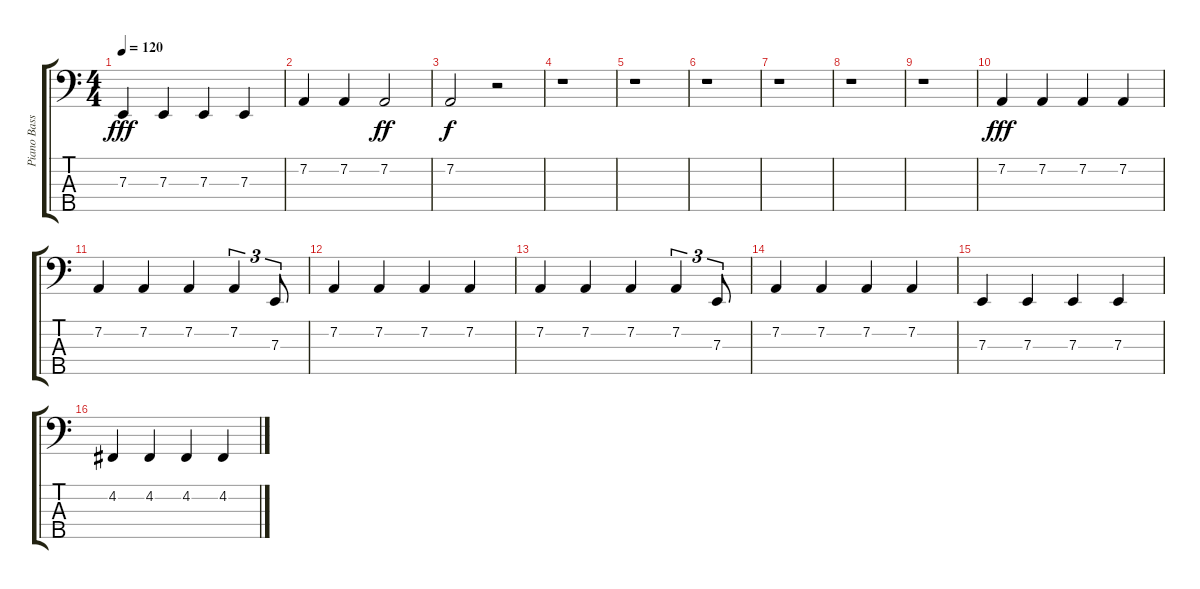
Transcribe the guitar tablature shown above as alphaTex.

\track ("Piano Bass" "Piano Bass") {instrument acousticgrandpiano}
\staff {score tabs}
\tuning (G2 D2 A1 E1 B0) {hide}
\ts (4 4)
\tempo 120
\clef f4
\ks c
7.3.4{dy fff} 7.3.4 7.3.4 7.3.4 |
7.2.4 7.2.4 7.2.2{dy ff} |
7.2.2{dy f} r.2 |
r.1 |
r.1 |
r.1 |
r.1 |
r.1 |
r.1 |
7.2.4{dy fff volume 16} 7.2.4 7.2.4 7.2.4 |
7.2.4 7.2.4 7.2.4 7.2.4{tu (3 2)} 7.3.8{tu (3 2)} |
7.2.4{volume 16} 7.2.4 7.2.4 7.2.4 |
7.2.4 7.2.4 7.2.4 7.2.4{tu (3 2)} 7.3.8{tu (3 2)} |
7.2.4 7.2.4 7.2.4 7.2.4 |
7.3.4 7.3.4 7.3.4 7.3.4 |
4.2.4 4.2.4 4.2.4 4.2.4
